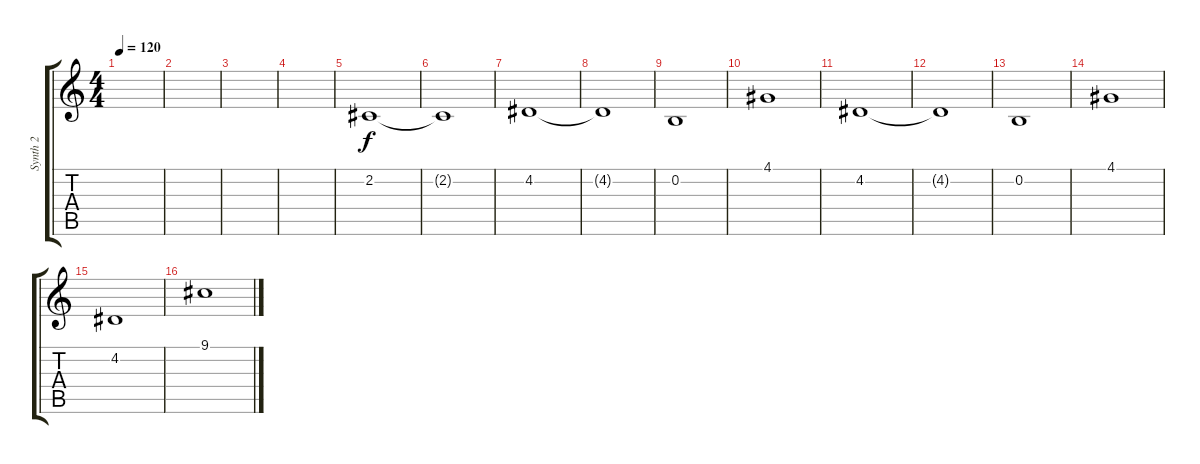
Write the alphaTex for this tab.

\track ("Synth 2" "Synth 2") {instrument lead1square}
\staff {score tabs}
\tuning (E4 B3 G3 D3 A2 E2) {hide}
\ts (4 4)
\tempo 120
\clef g2
\ks c
|
|
|
|
2.2.1 |
2.2{t}.1 |
4.2.1 |
4.2{t}.1 |
0.2.1 |
4.1.1 |
4.2.1 |
4.2{t}.1 |
0.2.1 |
4.1.1 |
4.2.1 |
9.1.1
